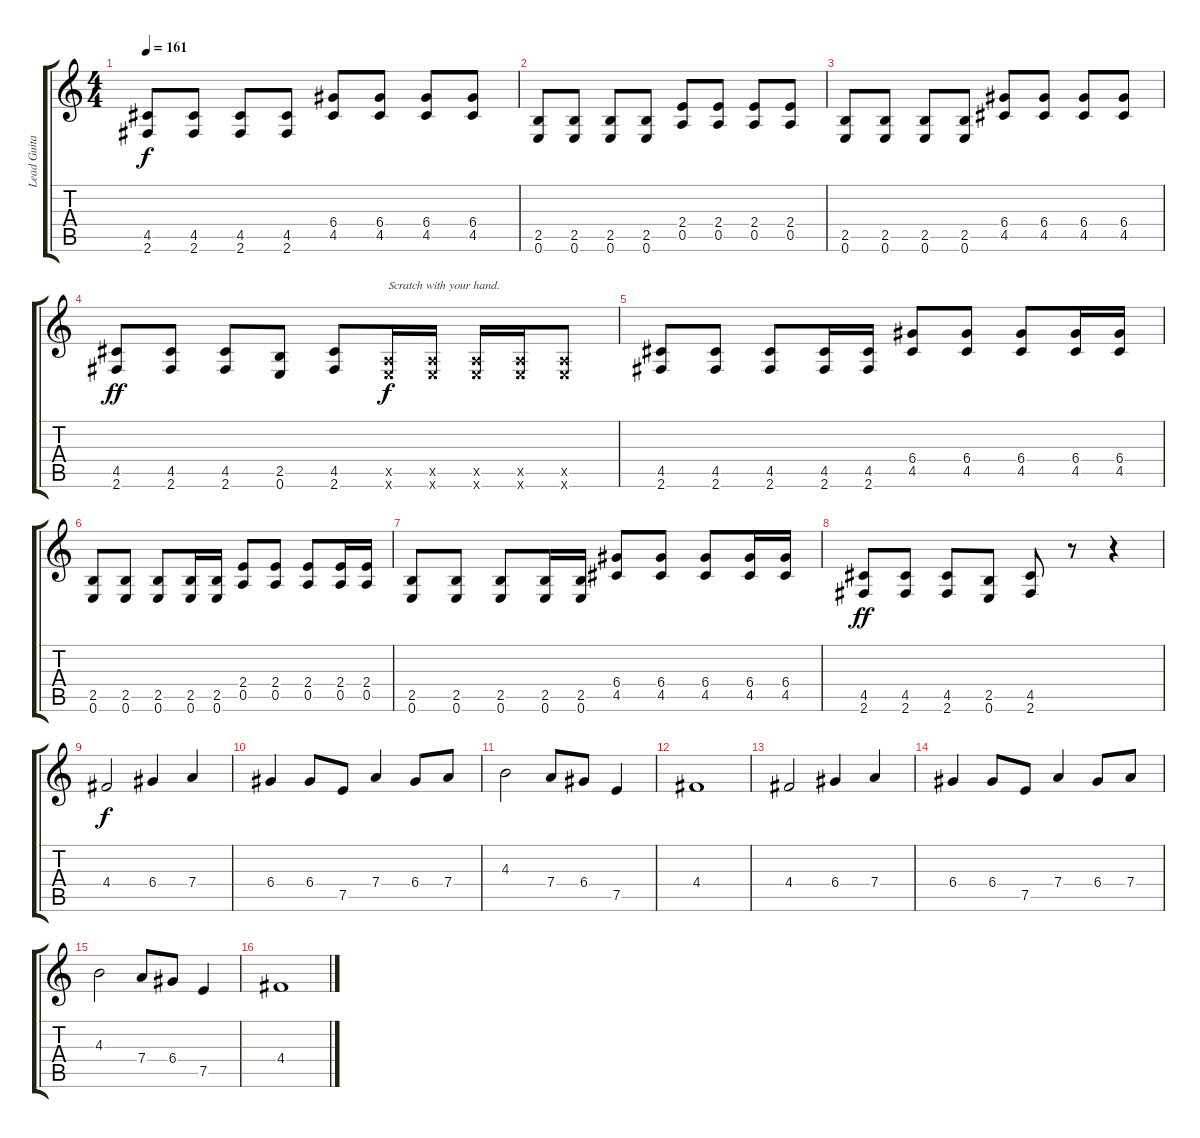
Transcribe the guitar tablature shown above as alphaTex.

\track ("Lead Guitar" "Lead Guita") {instrument distortionguitar}
\staff {score tabs}
\tuning (E4 B3 G3 D3 A2 E2) {hide}
\ts (4 4)
\tempo 161
\clef g2
\ks c
(4.5 2.6).8{dy f volume 12 instrument overdrivenguitar} (4.5 2.6).8 (4.5 2.6).8 (4.5 2.6).8 (6.4 4.5).8 (6.4 4.5).8 (6.4 4.5).8 (6.4 4.5).8 |
(2.5 0.6).8 (2.5 0.6).8 (2.5 0.6).8 (2.5 0.6).8 (2.4 0.5).8 (2.4 0.5).8 (2.4 0.5).8 (2.4 0.5).8 |
(2.5 0.6).8 (2.5 0.6).8 (2.5 0.6).8 (2.5 0.6).8 (6.4 4.5).8 (6.4 4.5).8 (6.4 4.5).8 (6.4 4.5).8 |
(4.5 2.6).8{dy ff} (4.5 2.6).8 (4.5 2.6).8 (2.5 0.6).8 (4.5 2.6).8 (0.5{x} 0.6{x}).16{txt "Scratch with your hand." dy f volume 16 instrument distortionguitar} (0.5{x} 0.6{x}).16 (0.5{x} 0.6{x}).16 (0.5{x} 0.6{x}).16 (0.5{x} 0.6{x}).8 |
(4.5 2.6).8 (4.5 2.6).8 (4.5 2.6).8 (4.5 2.6).16 (4.5 2.6).16 (6.4 4.5).8 (6.4 4.5).8 (6.4 4.5).8 (6.4 4.5).16 (6.4 4.5).16 |
(2.5 0.6).8 (2.5 0.6).8 (2.5 0.6).8 (2.5 0.6).16 (2.5 0.6).16 (2.4 0.5).8 (2.4 0.5).8 (2.4 0.5).8 (2.4 0.5).16 (2.4 0.5).16 |
(2.5 0.6).8 (2.5 0.6).8 (2.5 0.6).8 (2.5 0.6).16 (2.5 0.6).16 (6.4 4.5).8 (6.4 4.5).8 (6.4 4.5).8 (6.4 4.5).16 (6.4 4.5).16 |
(4.5 2.6).8{dy ff} (4.5 2.6).8 (4.5 2.6).8 (2.5 0.6).8 (4.5 2.6).8 r.8 r.4 |
4.4.2{dy f} 6.4.4 7.4.4 |
6.4.4 6.4.8 7.5.8 7.4.4 6.4.8 7.4.8 |
4.3.2 7.4.8 6.4.8 7.5.4 |
4.4.1 |
4.4.2 6.4.4 7.4.4 |
6.4.4 6.4.8 7.5.8 7.4.4 6.4.8 7.4.8 |
4.3.2 7.4.8 6.4.8 7.5.4 |
4.4.1
